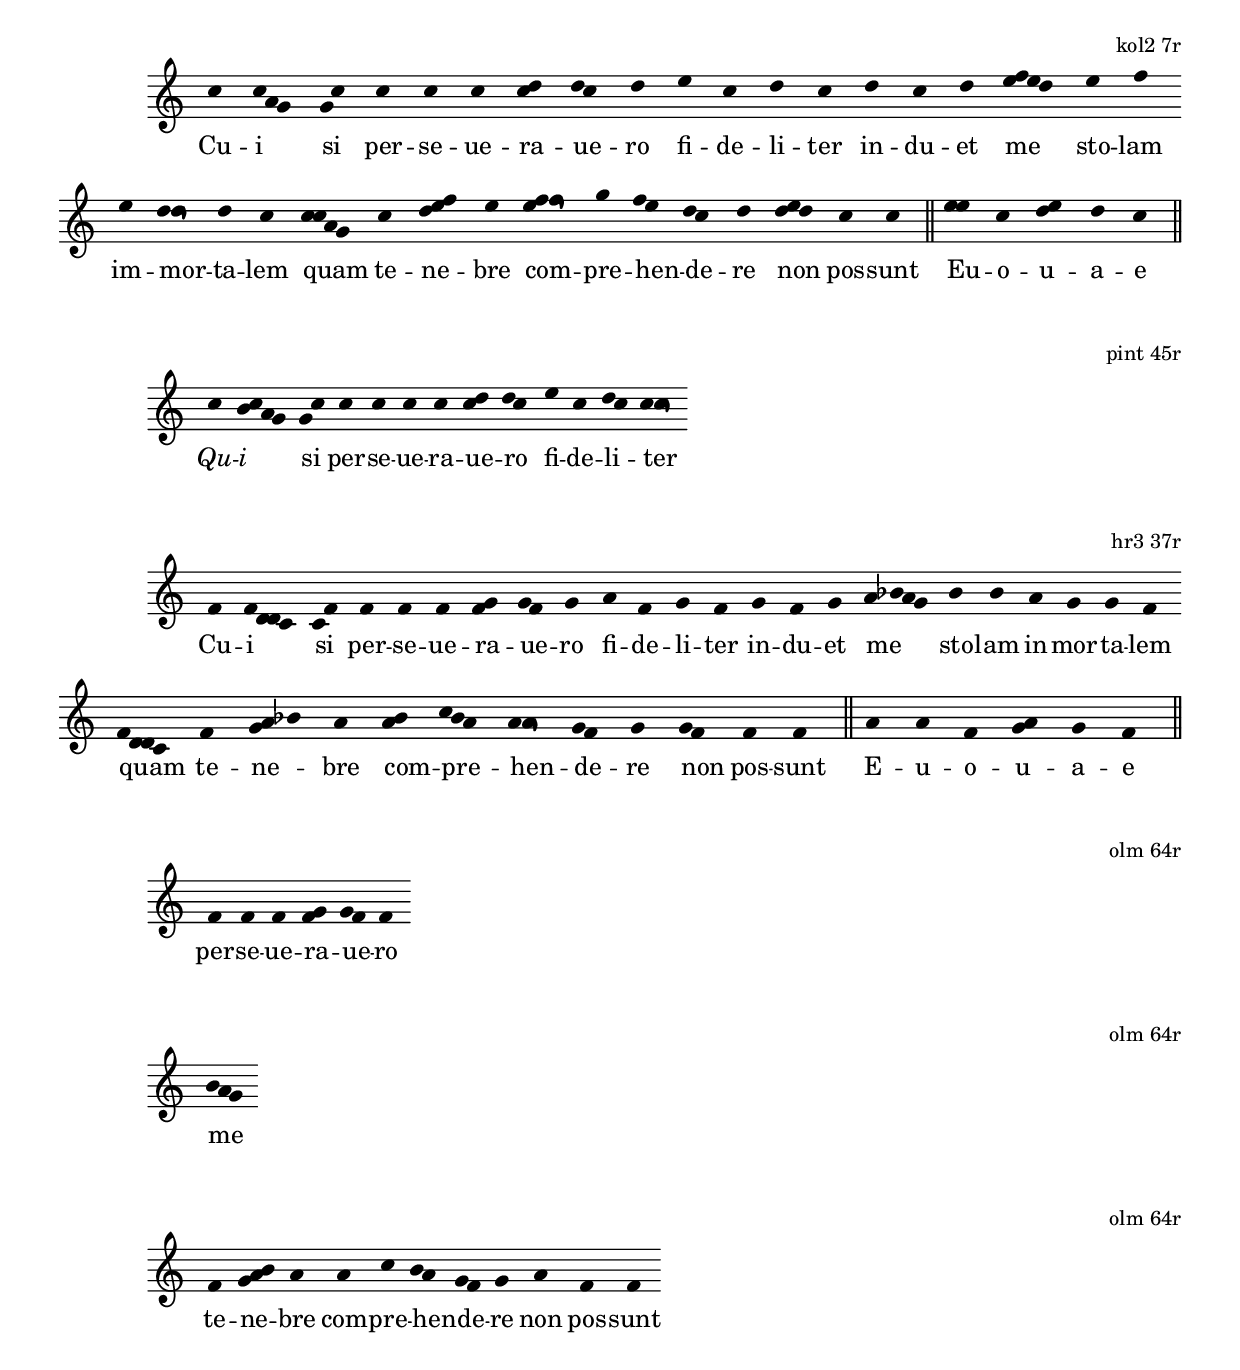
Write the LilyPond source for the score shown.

\version "2.19.32"

\include "../lib/synopsis.ily"

\score {
  \transpose c c' {
    \plainchant
    c' \melisma { c' a g } \bar "" \melisma { g c' } \bar "" c' c' c' \melisma { c' d' } \melisma { d' c' } d' \bar "" e' c' d' c' \bar ""
    d' c' d' \bar "" \melisma { e' f' e' d' } \bar "" e' f' \bar "" e' \melisma { d' \strophicus d' } d' c' \bar ""
    \melisma { c' c' a g } \bar "" c' \melisma { d' e' f' } e' \bar "" \melisma { e' f' \strophicus f' } g' \melisma { f' e' } \melisma { d' c' } d' \bar "" \melisma { d' e' d' } \bar "" c' c' \bar "||"

    \melisma { e' e' } c' \melisma { d' e' } d' c' \bar "||"
  }
  \addlyrics {
    Cu -- i si per -- se -- ue -- ra -- ue -- ro fi -- de -- li -- ter
    in -- du -- et me sto -- lam im -- mor -- ta -- lem
    quam te -- ne -- bre com -- pre -- hen -- de -- re non pos -- sunt

    Eu -- o -- u -- a -- e
  }
  \header {
    fontes = "kol2 7r"
  }
}

\score {
  \transpose c c' {
    \plainchant
    c' \melisma { b c' a g } \melisma { g c' } c' c' c' c' \melisma { c' d' } \melisma { d' c' } e' c' \melisma { d' c' } \melisma { c' \strophicus c' }
  }
  \addlyrics {
    \lyrit Qu -- i \lyrrev si per -- se -- ue -- ra -- ue -- ro fi -- de -- li -- ter % Qui sic
  }
  \header {
    fontes = "pint 45r"
  }
}

\score {
  \transpose c c' {
    \plainchant
    f \melisma { f d d c } \bar "" \melisma { c f } \bar "" f f f \melisma { f g } \melisma { g f } g \bar "" a f g f \bar ""
    g f g \bar "" \melisma { a bes a g } b b a g g f \bar ""
    \melisma { f d d c } \bar "" f \melisma { g a bes } a \bar "" \melisma { a b } \melisma { c' b a } \melisma { a \strophicus a } \melisma { g f } g \bar "" \melisma { g f } f f \bar "||"

    a a f \melisma { g a } g f \bar "||"
  }
  \addlyrics {
    Cu -- i si per -- se -- ue -- ra -- ue -- ro fi -- de -- li -- ter
    in -- du -- et me sto -- lam in -- mor -- ta -- lem
    quam te -- ne -- bre com -- pre -- hen -- de -- re non pos -- sunt

    E -- u -- o -- u -- a -- e
  }
  \header {
    fontes = "hr3 37r"
  }
}

\score {
  \transpose c c' {
    \plainchant
    f f f \melisma { f g } \melisma { g f } f
  }
  \addlyrics {
    per -- se -- ue -- ra -- ue -- ro
  }
  \header {
    fontes = "olm 64r"
  }
}

\score {
  \transpose c c' {
    \plainchant
    \melisma { b a g }
  }
  \addlyrics {
    me
  }
  \header {
    fontes = "olm 64r"
  }
}

\score {
  \transpose c c' {
    \plainchant
    f \melisma { g a b } a
    a c' \melisma { b a } \melisma { g f } g a f f
  }
  \addlyrics {
    te -- ne -- bre
    com -- pre -- hen -- de -- re non pos -- sunt
  }
  \header {
    fontes = "olm 64r"
  }
}
